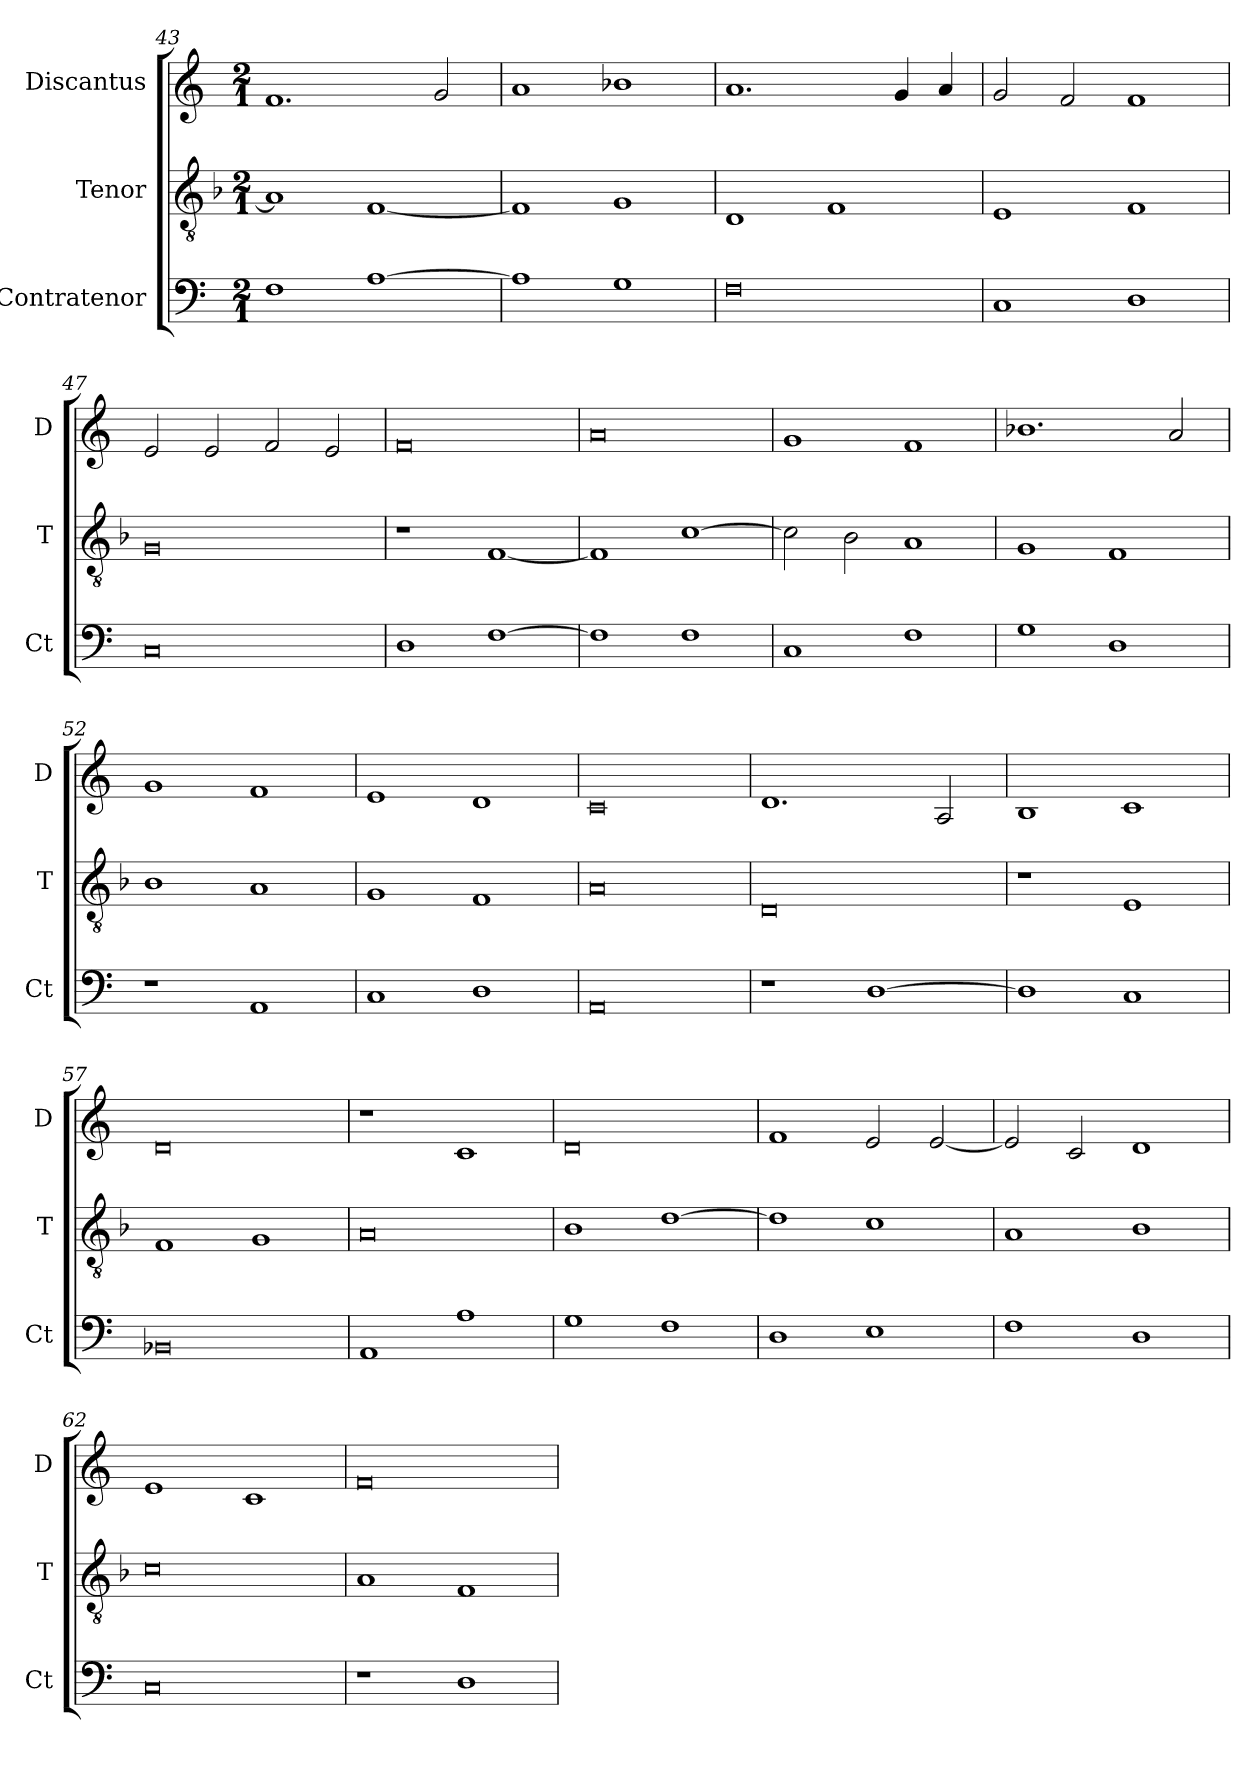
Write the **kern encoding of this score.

**kern	**kern	**kern
*part3	*part2	*part1
*staff3	*staff2	*staff1
*I"Contratenor	*I"Tenor	*I"Discantus
*I'Ct	*I'T	*I'D
*clefF4	*clefGv2	*clefG2
*k[]	*k[b-]	*k[]
*M2/1	*M2/1	*M2/1
=43	=43	=43
1F	1A]	1.f
[1A	[1F	.
.	.	2g/
=44	=44	=44
1A]	1F]	1a
1G	1G	1b-X
=45	=45	=45
0F	1D	1.a
.	1F	.
.	.	4g/
.	.	4a/
=46	=46	=46
1C	1E	2g/
.	.	2f/
1D	1F	1f
=47	=47	=47
0C	0G	2e/
.	.	2e/
.	.	2f/
.	.	2e/
=48	=48	=48
1D	1r	0f
[1F	[1F	.
=49	=49	=49
1F]	1F]	0a
1F	[1c	.
=50	=50	=50
1C	2c\]	1g
.	2B-\	.
1F	1A	1f
=51	=51	=51
1G	1G	1.b-X
1D	1F	.
.	.	2a/
=52	=52	=52
1r	1B-	1g
1AA	1A	1f
=53	=53	=53
1C	1G	1e
1D	1F	1d
=54	=54	=54
0AA	0A	0c
=55	=55	=55
1r	0D	1.d
[1D	.	.
.	.	2A/
=56	=56	=56
1D]	1r	1B
1C	1E	1c
=57	=57	=57
0BB-X	1F	0d
.	1G	.
=58	=58	=58
1AA	0A	1r
1A	.	1c
=59	=59	=59
1G	1B-	0d
1F	[1d	.
=60	=60	=60
1D	1d]	1f
1E	1c	2e/
.	.	[2e/
=61	=61	=61
1F	1A	2e/]
.	.	2c/
1D	1B-	1d
=62	=62	=62
0C	0c	1e
.	.	1c
=63	=63	=63
1r	1A	0f
1D	1F	.
=	=	=
*-	*-	*-
